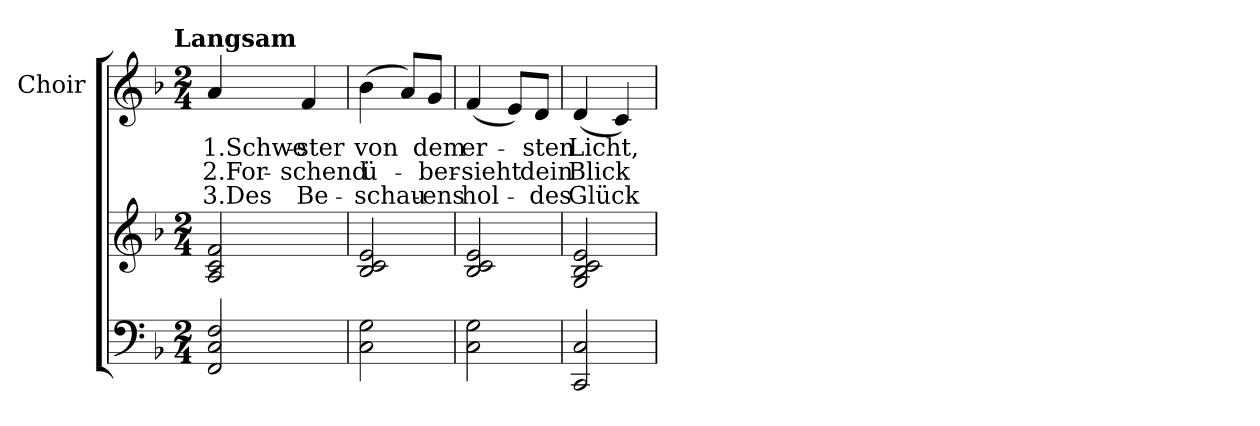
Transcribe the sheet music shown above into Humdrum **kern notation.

**kern	**kern	**kern	**text	**text	**text
*part2	*part2	*part1	*part1	*part1	*part1
*staff3	*staff2	*staff1	*staff1	*staff1	*staff1
*	*	*I"Choir	*	*	*
*	*	*I'Ch	*	*	*
*clefF4	*clefG2	*clefG2	*	*	*
*k[b-]	*k[b-]	*k[b-]	*	*	*
!!LO:TX:omd:t=Langsam
*M2/4	*M2/4	*M2/4	*	*	*
*MM120	*MM120	*MM120	*	*	*
=1	=1	=1	=1	=1	=1
2FF/ 2C/ 2F/	2A/ 2c/ 2f/	4a/	1.Schwe-	2.For-	3.Des
.	.	4f/	-ster	-schend	Be-
=2	=2	=2	=2	=2	=2
2C\ 2G\	2B-/ 2c/ 2e/	(>4b-\	von	ü-	-schau-
.	.	8a/L)	.	.	.
.	.	8g/J	dem	-ber-	-ens
=3	=3	=3	=3	=3	=3
2C\ 2G\	2B-/ 2c/ 2e/	(<4f/	er-	-sieht	hol-
.	.	8e/L)	.	.	.
.	.	8d/J	-sten	dein	-des
=4	=4	=4	=4	=4	=4
2CC/ 2C/	2G/ 2B-/ 2c/ 2e/	(<4d/	Licht,	Blick	Glück
.	.	4c/)	.	.	.
=	=	=	=	=	=
*-	*-	*-	*-	*-	*-
